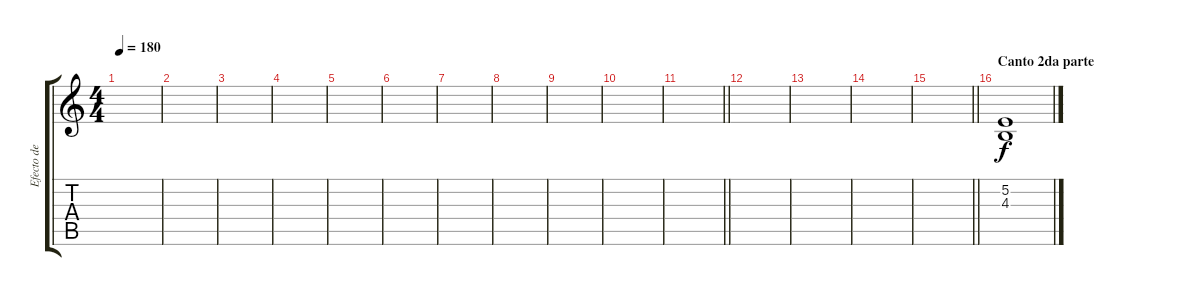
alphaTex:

\track ("Efecto de Violin" "Efecto de ") {instrument stringensemble1}
\staff {score tabs}
\tuning (E4 B3 G3 D3 A2 E2) {hide}
\ts (4 4)
\tempo 180
\clef g2
\ks c
|
|
|
|
|
|
|
|
|
|
\barLineRight lightlight
|
|
|
|
\barLineRight lightlight
|
\section ("" "Canto 2da parte")
(5.2 4.3).1{volume 10}
